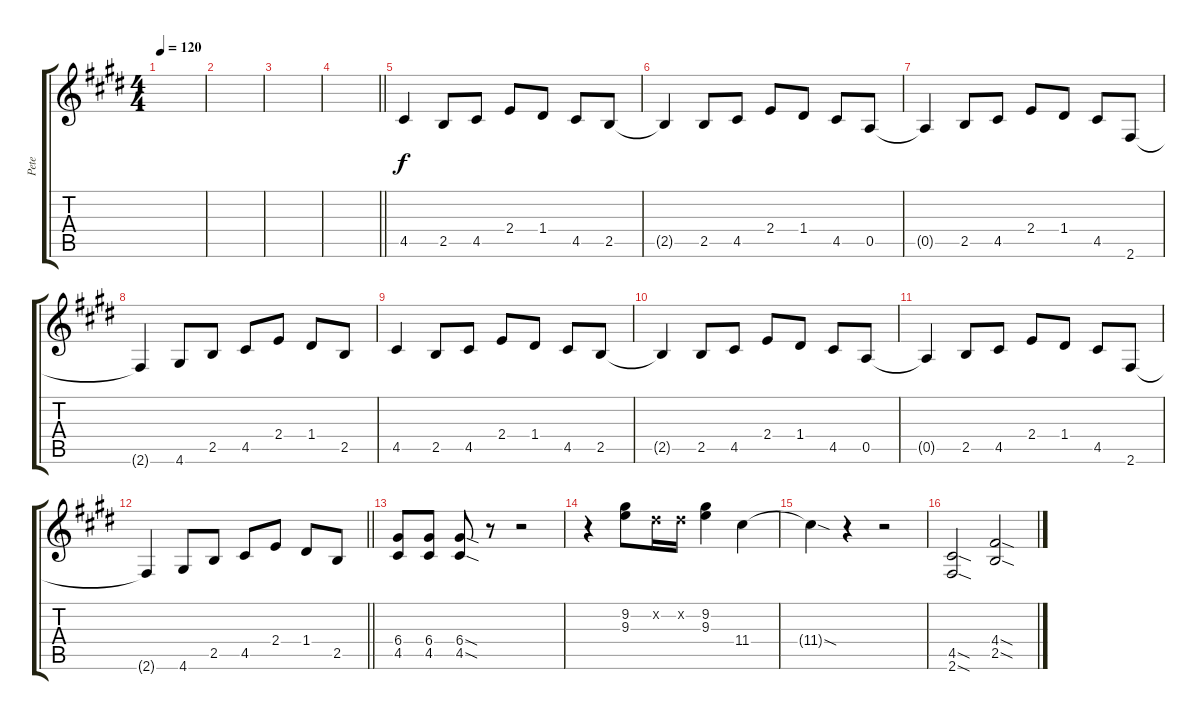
\track ("Pete" "Pete") {instrument distortionguitar}
\staff {score tabs}
\tuning (E4 B3 G3 D3 A2 E2) {hide}
\ts (4 4)
\tempo 120
\clef g2
\ks c#minor
|
|
|
\barLineRight lightlight
|
4.5.4 2.5.8 4.5.8 2.4.8 1.4.8 4.5.8 2.5.8 |
2.5{t}.4 2.5.8 4.5.8 2.4.8 1.4.8 4.5.8 0.5.8 |
0.5{t}.4 2.5.8 4.5.8 2.4.8 1.4.8 4.5.8 2.6.8 |
2.6{t}.4 4.6.8 2.5.8 4.5.8 2.4.8 1.4.8 2.5.8 |
4.5.4 2.5.8 4.5.8 2.4.8 1.4.8 4.5.8 2.5.8 |
2.5{t}.4 2.5.8 4.5.8 2.4.8 1.4.8 4.5.8 0.5.8 |
0.5{t}.4 2.5.8 4.5.8 2.4.8 1.4.8 4.5.8 2.6.8 |
\barLineRight lightlight
2.6{t}.4 4.6.8 2.5.8 4.5.8 2.4.8 1.4.8 2.5.8 |
(6.4 4.5).8 (6.4 4.5).8 (6.4{sod} 4.5{sod}).8 r.8 r.2 |
r.4 (9.2 9.3).8 4.2{x}.16 4.2{x}.16 (9.2 9.3).4 11.4.4 |
11.4{sod t}.4 r.4 r.2 |
(4.5{sod} 2.6{sod}).2 (4.4{sod} 2.5{sod}).2
